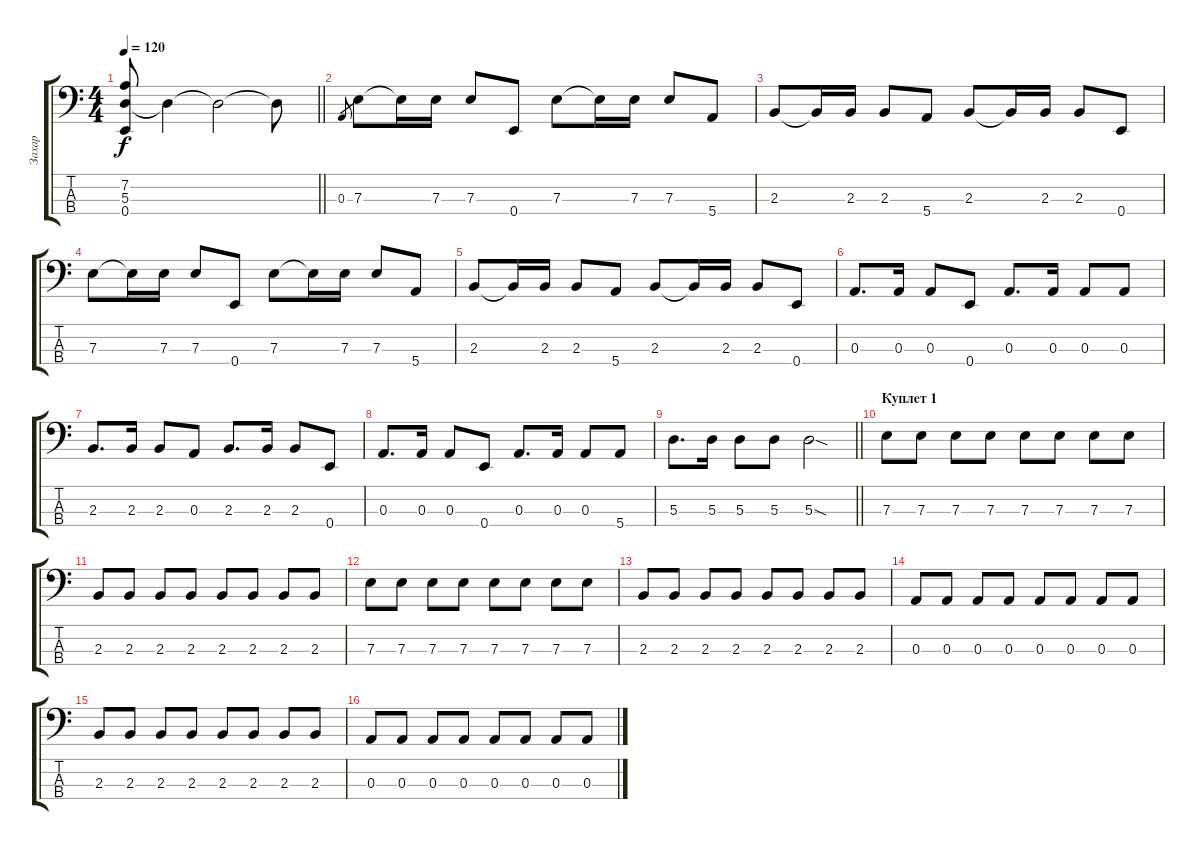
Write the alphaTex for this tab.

\track ("Захар" "Захар") {instrument electricbassfinger}
\staff {score tabs}
\tuning (G2 D2 A1 E1) {hide}
\ts (4 4)
\tempo 120
\clef f4
\barLineRight lightlight
\ks c
(7.2 5.3 0.4).8{dy f} 5.3{t}.4 5.3{t}.2 5.3{t}.8 |
0.3.8{gr} 7.3.8 7.3{t}.16 7.3.16 7.3.8 0.4.8 7.3.8 7.3{t}.16 7.3.16 7.3.8 5.4.8 |
2.3.8 2.3{t}.16 2.3.16 2.3.8 5.4.8 2.3.8 2.3{t}.16 2.3.16 2.3.8 0.4.8 |
7.3.8 7.3{t}.16 7.3.16 7.3.8 0.4.8 7.3.8 7.3{t}.16 7.3.16 7.3.8 5.4.8 |
2.3.8 2.3{t}.16 2.3.16 2.3.8 5.4.8 2.3.8 2.3{t}.16 2.3.16 2.3.8 0.4.8 |
0.3.8{d} 0.3.16 0.3.8 0.4.8 0.3.8{d} 0.3.16 0.3.8 0.3.8 |
2.3.8{d} 2.3.16 2.3.8 0.3.8 2.3.8{d} 2.3.16 2.3.8 0.4.8 |
0.3.8{d} 0.3.16 0.3.8 0.4.8 0.3.8{d} 0.3.16 0.3.8 5.4.8 |
\barLineRight lightlight
5.3.8{d} 5.3.16 5.3.8 5.3.8 5.3{sod}.2 |
\section ("" "Куплет 1")
7.3.8 7.3.8 7.3.8 7.3.8 7.3.8 7.3.8 7.3.8 7.3.8 |
2.3.8 2.3.8 2.3.8 2.3.8 2.3.8 2.3.8 2.3.8 2.3.8 |
7.3.8 7.3.8 7.3.8 7.3.8 7.3.8 7.3.8 7.3.8 7.3.8 |
2.3.8 2.3.8 2.3.8 2.3.8 2.3.8 2.3.8 2.3.8 2.3.8 |
0.3.8 0.3.8 0.3.8 0.3.8 0.3.8 0.3.8 0.3.8 0.3.8 |
2.3.8 2.3.8 2.3.8 2.3.8 2.3.8 2.3.8 2.3.8 2.3.8 |
0.3.8 0.3.8 0.3.8 0.3.8 0.3.8 0.3.8 0.3.8 0.3.8
